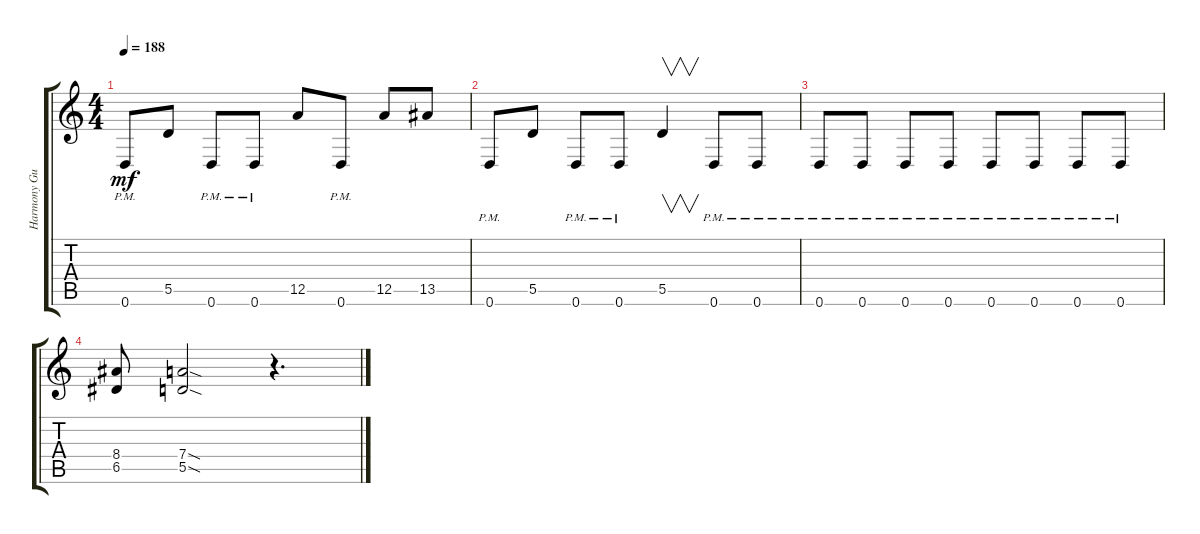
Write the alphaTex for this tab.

\track ("Harmony Guitar" "Harmony Gu") {instrument distortionguitar}
\staff {score tabs}
\tuning (E4 B3 G3 D3 A2 D2) {hide}
\ts (4 4)
\tempo 188
\clef g2
\ks c
0.6{pm}.8{dy mf} 5.5.8 0.6{pm}.8 0.6{pm}.8 12.5.8 0.6{pm}.8 12.5.8 13.5.8 |
0.6{pm}.8 5.5.8 0.6{pm}.8 0.6{pm}.8 5.5.4{v} 0.6{pm}.8 0.6{pm}.8 |
0.6{pm}.8 0.6{pm}.8 0.6{pm}.8 0.6{pm}.8 0.6{pm}.8 0.6{pm}.8 0.6{pm}.8 0.6{pm}.8 |
(8.4 6.5).8 (7.4{sod} 5.5{sod}).2 r.4{d}
